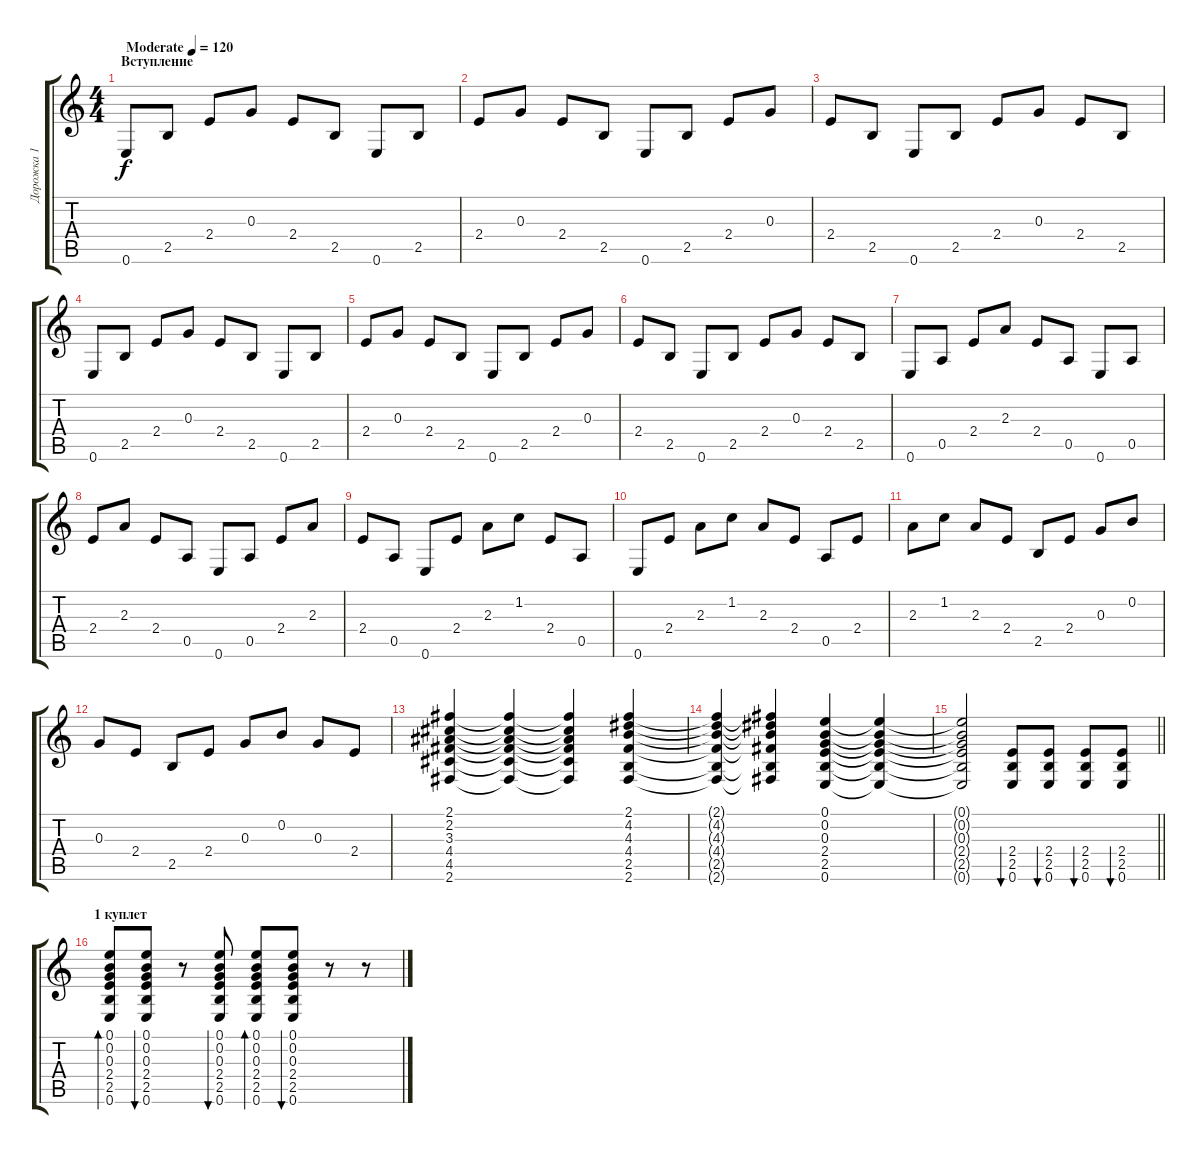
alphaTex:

\track ("Дорожка 1" "Дорожка 1") {instrument acousticguitarsteel}
\staff {score tabs}
\tuning (E4 B3 G3 D3 A2 E2) {hide}
\ts (4 4)
\section ("" "Вступление")
\tempo (120 "Moderate")
\clef g2
\ks c
0.6.8{dy f instrument acousticguitarsteel} 2.5.8 2.4.8 0.3.8 2.4.8 2.5.8 0.6.8 2.5.8 |
2.4.8 0.3.8 2.4.8 2.5.8 0.6.8 2.5.8 2.4.8 0.3.8 |
2.4.8 2.5.8 0.6.8 2.5.8 2.4.8 0.3.8 2.4.8 2.5.8 |
0.6.8 2.5.8 2.4.8 0.3.8 2.4.8 2.5.8 0.6.8 2.5.8 |
2.4.8 0.3.8 2.4.8 2.5.8 0.6.8 2.5.8 2.4.8 0.3.8 |
2.4.8 2.5.8 0.6.8 2.5.8 2.4.8 0.3.8 2.4.8 2.5.8 |
0.6.8 0.5.8 2.4.8 2.3.8 2.4.8 0.5.8 0.6.8 0.5.8 |
2.4.8 2.3.8 2.4.8 0.5.8 0.6.8 0.5.8 2.4.8 2.3.8 |
2.4.8 0.5.8 0.6.8 2.4.8 2.3.8 1.2.8 2.4.8 0.5.8 |
0.6.8 2.4.8 2.3.8 1.2.8 2.3.8 2.4.8 0.5.8 2.4.8 |
2.3.8 1.2.8 2.3.8 2.4.8 2.5.8 2.4.8 0.3.8 0.2.8 |
0.3.8 2.4.8 2.5.8 2.4.8 0.3.8 0.2.8 0.3.8 2.4.8 |
(2.1 2.2 3.3 4.4 4.5 2.6).4 (2.1{t} 2.2{t} 3.3{t} 4.4{t} 4.5{t} 2.6{t}).4 (2.1{t} 2.2{t} 3.3{t} 4.4{t} 4.5{t} 2.6{t}).4 (2.1 4.2 4.3 4.4 2.5 2.6).4 |
(2.1{t} 4.2{t} 4.3{t} 4.4{t} 2.5{t} 2.6{t}).4 (2.1{t} 4.2{t} 4.3{t} 4.4{t} 2.5{t} 2.6{t}).4 (0.1 0.2 0.3 2.4 2.5 0.6).4 (0.1{t} 0.2{t} 0.3{t} 2.4{t} 2.5{t} 0.6{t}).4 |
\barLineRight lightlight
(0.1{t} 0.2{t} 0.3{t} 2.4{t} 2.5{t} 0.6{t}).2 (2.4 2.5 0.6).8{bu 60} (2.4 2.5 0.6).8{bu 60} (2.4 2.5 0.6).8{bu 60} (2.4 2.5 0.6).8{bu 60} |
\section ("" "1 куплет")
(0.1 0.2 0.3 2.4 2.5 0.6).8{bd 60} (0.1 0.2 0.3 2.4 2.5 0.6).8{bu 60} r.8 (0.1 0.2 0.3 2.4 2.5 0.6).8{bu 60} (0.1 0.2 0.3 2.4 2.5 0.6).8{bd 60} (0.1 0.2 0.3 2.4 2.5 0.6).8{bu 60} r.8 r.8
